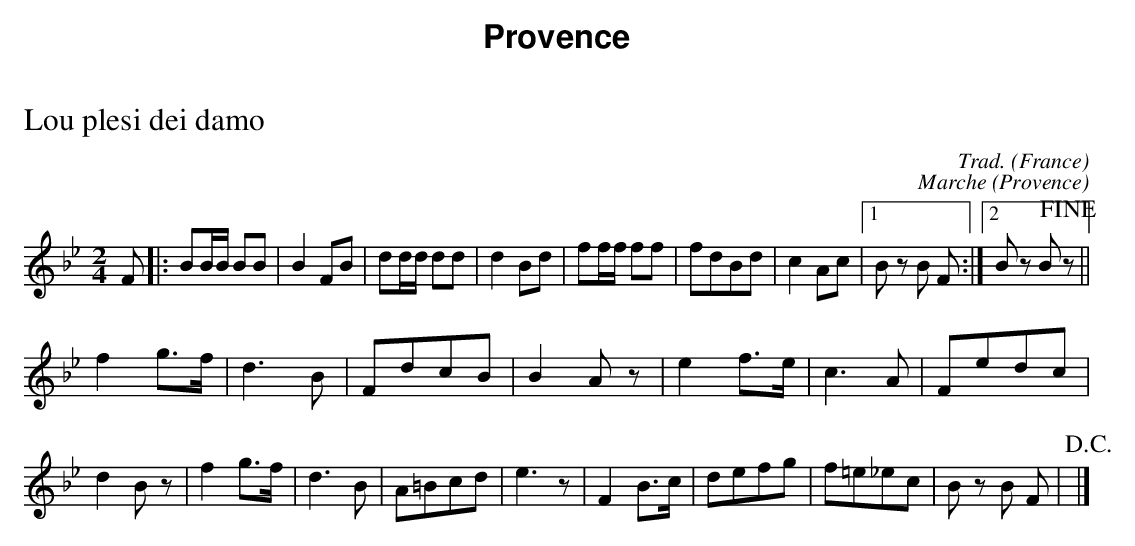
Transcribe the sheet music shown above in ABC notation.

X:1
T:Lou plesi dei damo
O:France
C:Trad.
M:2/4
L:1/8
K:Bb
V:Galoubet
F |: BB/B/ BB | B2FB | dd/d/ dd | d2Bd | ff/f/ ff | fdBd | c2Ac |1 Bz B F :|2 Bz B!fine!z ||
f2g>f | d2>B2 | FdcB | B2Az | e2f>e | c2>A2 | Fedc | d2Bz | f2g>f | d2>B2 | A=Bcd | e3z | F2B>c | defg | f=e_ec | Bz B F |!D.C.!|]
